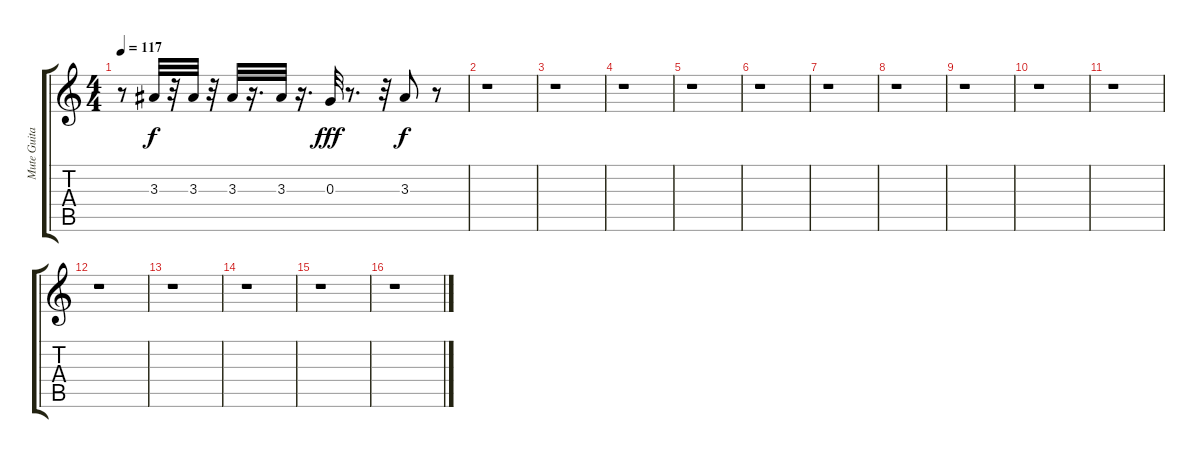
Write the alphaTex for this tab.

\track ("Mute Guitar" "Mute Guita") {instrument electricguitarmuted}
\staff {score tabs}
\tuning (E4 B3 G3 D3 A2 E2) {hide}
\ts (4 4)
\tempo 117
\clef g2
\ks c
r.8{dy fff} 3.3.32{dy f} r.32 3.3.32 r.32 3.3.32 r.16{d} 3.3.32 r.16{d} 0.3.32{dy fff} r.8{d} r.32 3.3.8{dy f} r.8 |
r.1 |
r.1 |
r.1 |
r.1 |
r.1 |
r.1 |
r.1 |
r.1 |
r.1 |
r.1 |
r.1 |
r.1 |
r.1 |
r.1 |
r.1
